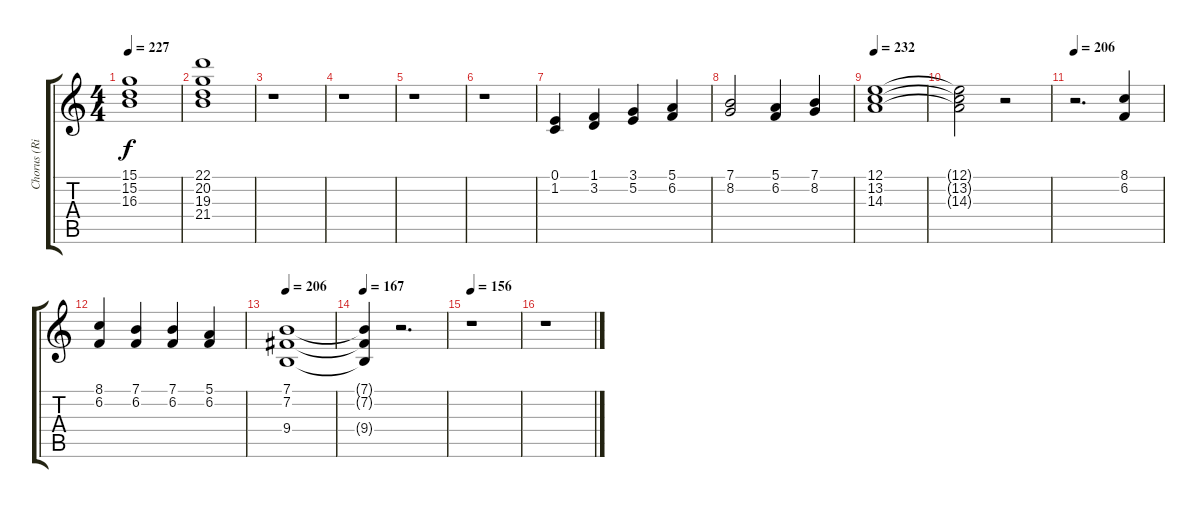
\track ("Chorus (Right)" "Chorus (Ri") {instrument synthvoice}
\staff {score tabs}
\tuning (E4 B3 G3 D3 A2 E2) {hide}
\ts (4 4)
\tempo 227
\clef g2
\ks c
(15.1 15.2 16.3).1{dy f} |
(22.1 20.2 19.3 21.4).1 |
r.1 |
r.1 |
r.1 |
r.1 |
(0.1 1.2).4{balance 16} (1.1 3.2).4 (3.1 5.2).4 (5.1 6.2).4 |
(7.1 8.2).2 (5.1 6.2).4 (7.1 8.2).4 |
\tempo 232
(12.1 13.2 14.3).1 |
(12.1{t} 13.2{t} 14.3{t}).2 r.2 |
\tempo 206
r.2{d} (8.1 6.2).4 |
(8.1 6.2).4 (7.1 6.2).4 (7.1 6.2).4 (5.1 6.2).4 |
\tempo 206
(7.1 7.2 9.4).1 |
\tempo 167
(7.1{t} 7.2{t} 9.4{t}).4 r.2{d} |
\tempo 156
r.1 |
r.1
